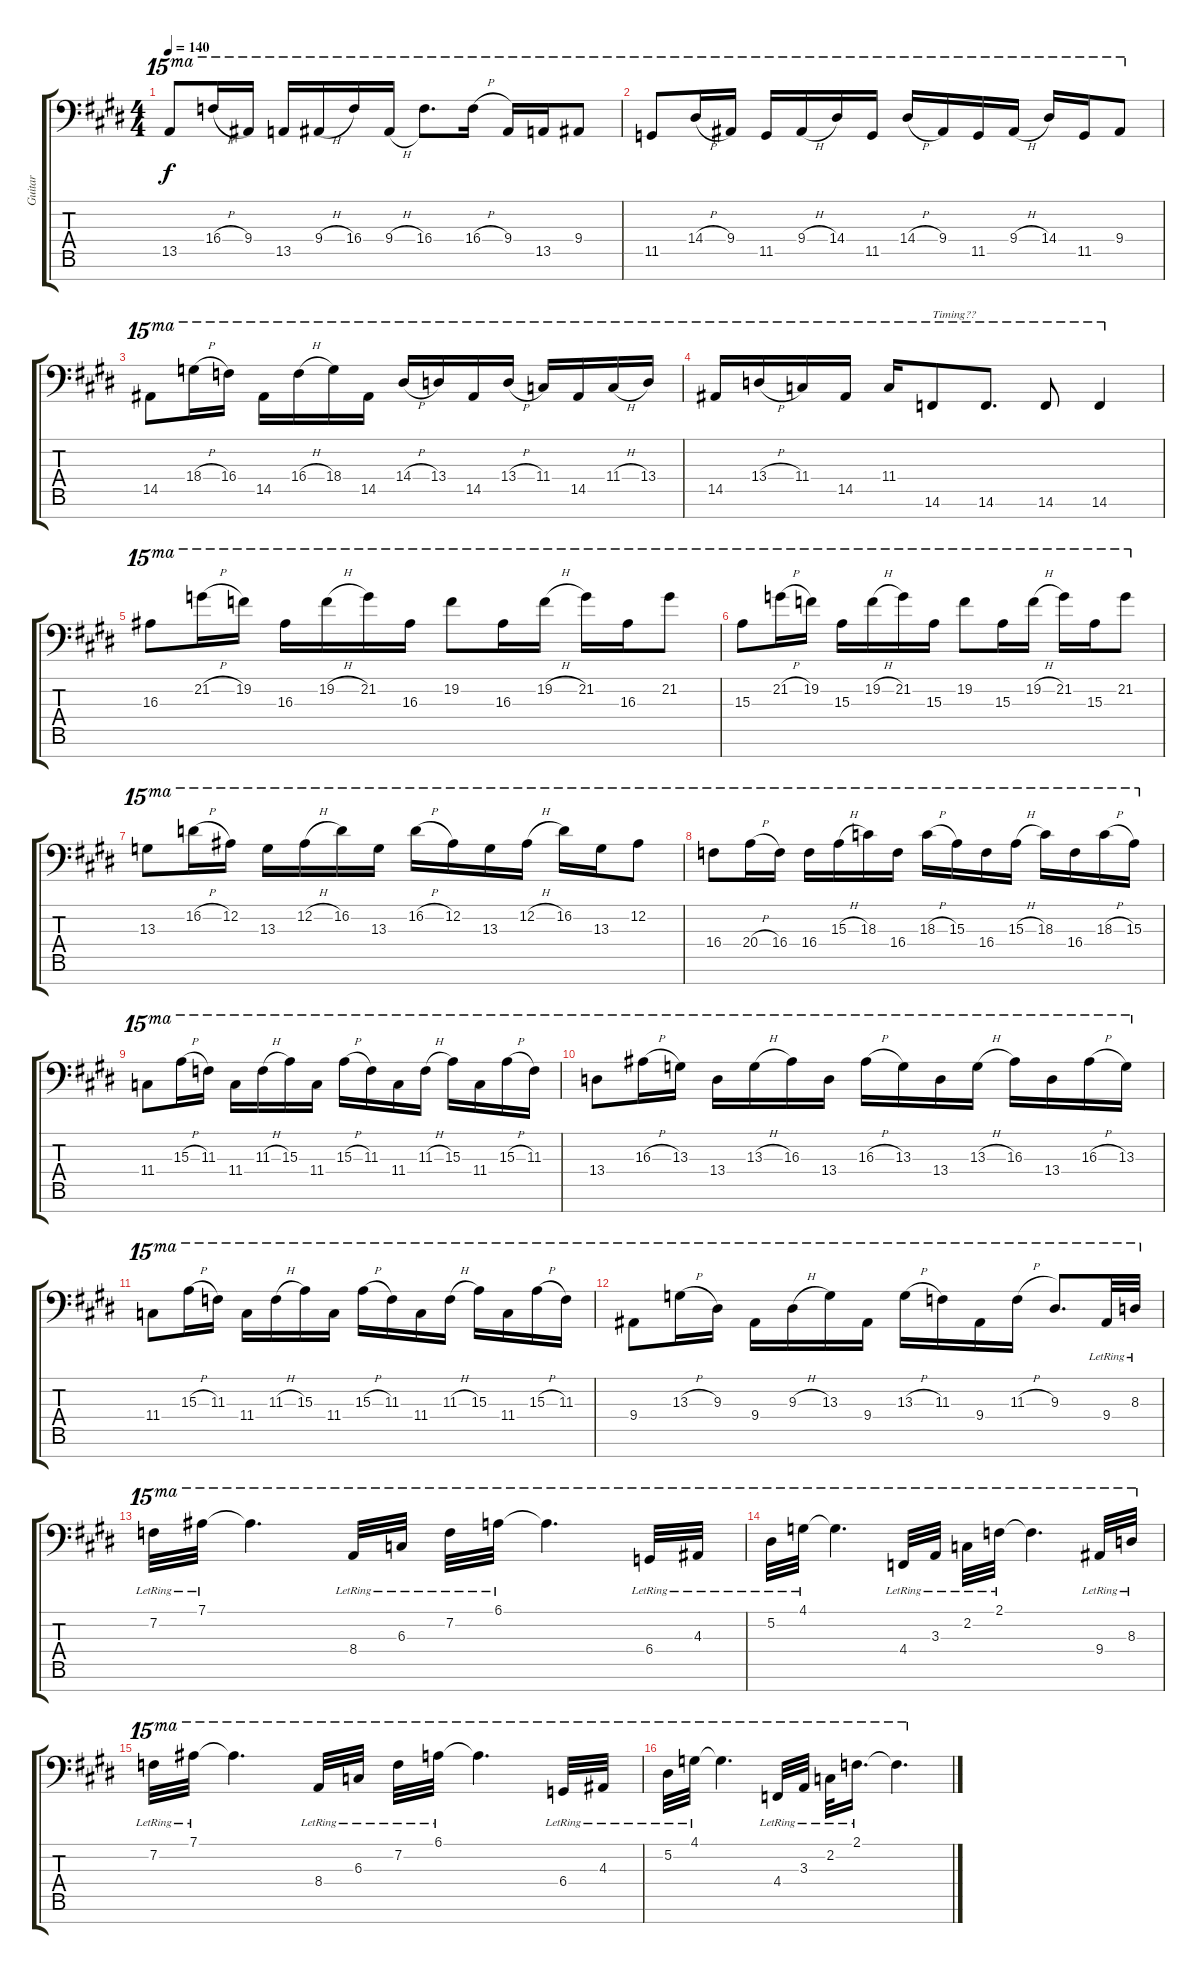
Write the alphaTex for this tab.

\track ("Guitar" "Guitar") {instrument electricguitarjazz}
\staff {score tabs}
\tuning (Eb4 Bb3 Gb3 Db3 Ab2 Eb2 Bb1) {hide}
\ts (4 4)
\tempo 140
\clef f4
\ks e
13.5.8{ot 15ma dy f} 16.4{h}.16{ot 15ma} 9.4.16{ot 15ma} 13.5.16{ot 15ma} 9.4{h}.16{ot 15ma} 16.4.16{ot 15ma} 9.4{h}.16{ot 15ma} 16.4.8{d ot 15ma} 16.4{h}.16{ot 15ma} 9.4.16{ot 15ma} 13.5.16{ot 15ma} 9.4.8{ot 15ma} |
11.5.8{ot 15ma} 14.4{h}.16{ot 15ma} 9.4.16{ot 15ma} 11.5.16{ot 15ma} 9.4{h}.16{ot 15ma} 14.4.16{ot 15ma} 11.5.16{ot 15ma} 14.4{h}.16{ot 15ma} 9.4.16{ot 15ma} 11.5.16{ot 15ma} 9.4{h}.16{ot 15ma} 14.4.16{ot 15ma} 11.5.16{ot 15ma} 9.4.8{ot 15ma} |
14.5.8{ot 15ma} 18.4{h}.16{ot 15ma} 16.4.16{ot 15ma} 14.5.16{ot 15ma} 16.4{h}.16{ot 15ma} 18.4.16{ot 15ma} 14.5.16{ot 15ma} 14.4{h}.16{ot 15ma} 13.4.16{ot 15ma} 14.5.16{ot 15ma} 13.4{h}.16{ot 15ma} 11.4.16{ot 15ma} 14.5.16{ot 15ma} 11.4{h}.16{ot 15ma} 13.4.16{ot 15ma} |
14.5.16{ot 15ma} 13.4{h}.16{ot 15ma} 11.4.16{ot 15ma} 14.5.16{ot 15ma} 11.4.16{ot 15ma} 14.6.8{ot 15ma txt "Timing??"} 14.6.8{d ot 15ma} 14.6.8{ot 15ma} 14.6.4{ot 15ma} |
16.3.8{ot 15ma} 21.2{h}.16{ot 15ma} 19.2.16{ot 15ma} 16.3.16{ot 15ma} 19.2{h}.16{ot 15ma} 21.2.16{ot 15ma} 16.3.16{ot 15ma} 19.2.8{ot 15ma} 16.3.16{ot 15ma} 19.2{h}.16{ot 15ma} 21.2.16{ot 15ma} 16.3.16{ot 15ma} 21.2.8{ot 15ma} |
15.3.8{ot 15ma} 21.2{h}.16{ot 15ma} 19.2.16{ot 15ma} 15.3.16{ot 15ma} 19.2{h}.16{ot 15ma} 21.2.16{ot 15ma} 15.3.16{ot 15ma} 19.2.8{ot 15ma} 15.3.16{ot 15ma} 19.2{h}.16{ot 15ma} 21.2.16{ot 15ma} 15.3.16{ot 15ma} 21.2.8{ot 15ma} |
13.3.8{ot 15ma} 16.2{h}.16{ot 15ma} 12.2.16{ot 15ma} 13.3.16{ot 15ma} 12.2{h}.16{ot 15ma} 16.2.16{ot 15ma} 13.3.16{ot 15ma} 16.2{h}.16{ot 15ma} 12.2.16{ot 15ma} 13.3.16{ot 15ma} 12.2{h}.16{ot 15ma} 16.2.16{ot 15ma} 13.3.16{ot 15ma} 12.2.8{ot 15ma} |
16.4.8{ot 15ma} 20.4{h}.16{ot 15ma} 16.4.16{ot 15ma} 16.4.16{ot 15ma} 15.3{h}.16{ot 15ma} 18.3.16{ot 15ma} 16.4.16{ot 15ma} 18.3{h}.16{ot 15ma} 15.3.16{ot 15ma} 16.4.16{ot 15ma} 15.3{h}.16{ot 15ma} 18.3.16{ot 15ma} 16.4.16{ot 15ma} 18.3{h}.16{ot 15ma} 15.3.16{ot 15ma} |
11.4.8{ot 15ma} 15.3{h}.16{ot 15ma} 11.3.16{ot 15ma} 11.4.16{ot 15ma} 11.3{h}.16{ot 15ma} 15.3.16{ot 15ma} 11.4.16{ot 15ma} 15.3{h}.16{ot 15ma} 11.3.16{ot 15ma} 11.4.16{ot 15ma} 11.3{h}.16{ot 15ma} 15.3.16{ot 15ma} 11.4.16{ot 15ma} 15.3{h}.16{ot 15ma} 11.3.16{ot 15ma} |
13.4.8{ot 15ma} 16.3{h}.16{ot 15ma} 13.3.16{ot 15ma} 13.4.16{ot 15ma} 13.3{h}.16{ot 15ma} 16.3.16{ot 15ma} 13.4.16{ot 15ma} 16.3{h}.16{ot 15ma} 13.3.16{ot 15ma} 13.4.16{ot 15ma} 13.3{h}.16{ot 15ma} 16.3.16{ot 15ma} 13.4.16{ot 15ma} 16.3{h}.16{ot 15ma} 13.3.16{ot 15ma} |
11.4.8{ot 15ma} 15.3{h}.16{ot 15ma} 11.3.16{ot 15ma} 11.4.16{ot 15ma} 11.3{h}.16{ot 15ma} 15.3.16{ot 15ma} 11.4.16{ot 15ma} 15.3{h}.16{ot 15ma} 11.3.16{ot 15ma} 11.4.16{ot 15ma} 11.3{h}.16{ot 15ma} 15.3.16{ot 15ma} 11.4.16{ot 15ma} 15.3{h}.16{ot 15ma} 11.3.16{ot 15ma} |
9.4.8{ot 15ma} 13.3{h}.16{ot 15ma} 9.3.16{ot 15ma} 9.4.16{ot 15ma} 9.3{h}.16{ot 15ma} 13.3.16{ot 15ma} 9.4.16{ot 15ma} 13.3{h}.16{ot 15ma} 11.3.16{ot 15ma} 9.4.16{ot 15ma} 11.3{h}.16{ot 15ma} 9.3.8{d ot 15ma} 9.4{lr}.32{ot 15ma} 8.3{lr}.32{ot 15ma} |
7.2{lr}.32{ot 15ma} 7.1{lr}.32{ot 15ma} 7.1{t}.4{d ot 15ma} 8.4{lr}.32{ot 15ma} 6.3{lr}.32{ot 15ma} 7.2{lr}.32{ot 15ma} 6.1{lr}.32{ot 15ma} 6.1{t}.4{d ot 15ma} 6.4{lr}.32{ot 15ma} 4.3{lr}.32{ot 15ma} |
5.2{lr}.32{ot 15ma} 4.1{lr}.32{ot 15ma} 4.1{t}.4{d ot 15ma} 4.4{lr}.32{ot 15ma} 3.3{lr}.32{ot 15ma} 2.2{lr}.32{ot 15ma} 2.1{lr}.32{ot 15ma} 2.1{t}.4{d ot 15ma} 9.4{lr}.32{ot 15ma} 8.3{lr}.32{ot 15ma} |
7.2{lr}.32{ot 15ma} 7.1{lr}.32{ot 15ma} 7.1{t}.4{d ot 15ma} 8.4{lr}.32{ot 15ma} 6.3{lr}.32{ot 15ma} 7.2{lr}.32{ot 15ma} 6.1{lr}.32{ot 15ma} 6.1{t}.4{d ot 15ma} 6.4{lr}.32{ot 15ma} 4.3{lr}.32{ot 15ma} |
5.2{lr}.32{ot 15ma} 4.1{lr}.32{ot 15ma} 4.1{t}.4{d ot 15ma} 4.4{lr}.32{ot 15ma} 3.3{lr}.32{ot 15ma} 2.2{lr}.32{ot 15ma} 2.1{lr}.16{d ot 15ma} 2.1{t}.4{d ot 15ma}
